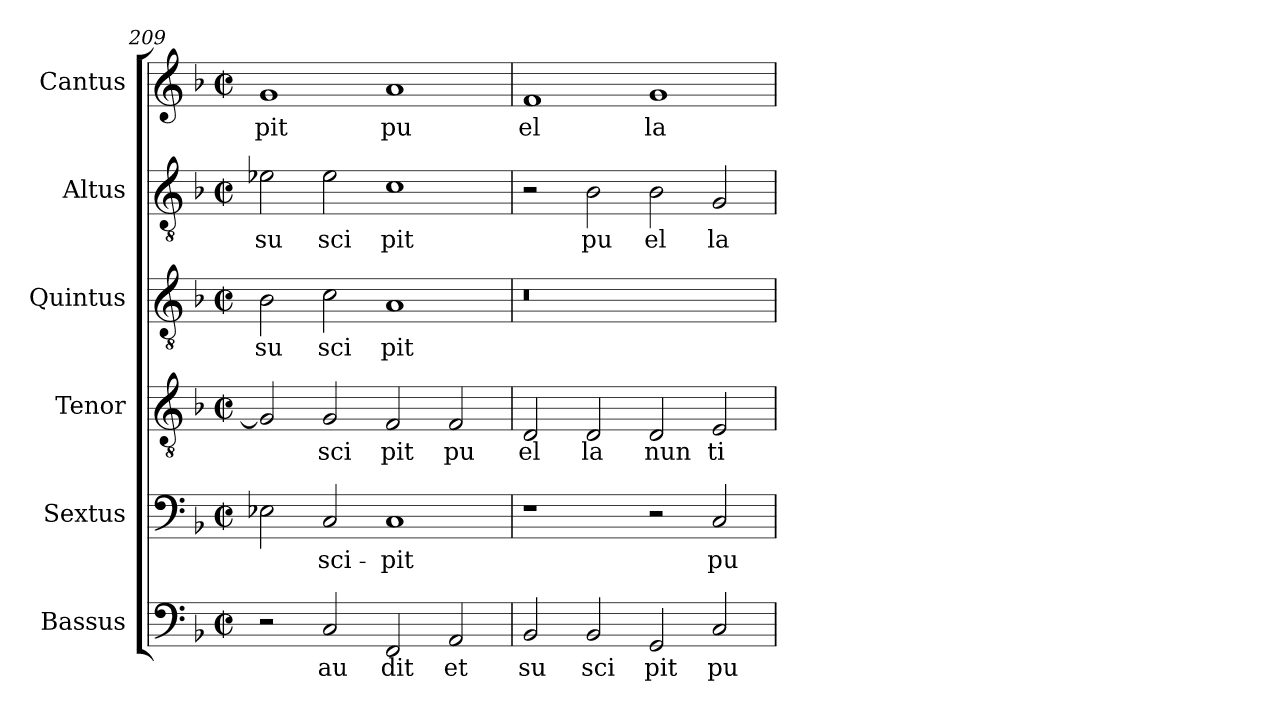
**kern	**text	**kern	**text	**kern	**text	**kern	**text	**kern	**text	**kern	**text
*part6	*part6	*part5	*part5	*part4	*part4	*part3	*part3	*part2	*part2	*part1	*part1
*staff6	*staff6	*staff5	*staff5	*staff4	*staff4	*staff3	*staff3	*staff2	*staff2	*staff1	*staff1
*I"Bassus	*	*I"Sextus	*	*I"Tenor	*	*I"Quintus	*	*I"Altus	*	*I"Cantus	*
*clefF4	*	*clefF4	*	*clefGv2	*	*clefGv2	*	*clefGv2	*	*clefG2	*
*k[b-]	*	*k[b-]	*	*k[b-]	*	*k[b-]	*	*k[b-]	*	*k[b-]	*
*F:	*	*F:	*	*F:	*	*F:	*	*F:	*	*F:	*
*M2/2	*	*M2/2	*	*M2/2	*	*M2/2	*	*M2/2	*	*M2/2	*
*met(c|)	*	*met(c|)	*	*met(c|)	*	*met(c|)	*	*met(c|)	*	*met(c|)	*
=209	=209	=209	=209	=209	=209	=209	=209	=209	=209	=209	=209
!	!	!	!	!	!	!	!LO:LY:b:cj	!	!LO:LY:b:cj	!	!LO:LY:b:cj
2r	.	2E-X\	.	2G/]	.	2B-\	su	2e-X\	su	1g	pit
!	!LO:LY:b:cj	!	!LO:LY:b:cj	!	!LO:LY:b:cj	!	!LO:LY:b:cj	!	!LO:LY:b:cj	!	!
2C/	au	2C/	-sci-	2G/	sci	2c\	sci	2e-\	sci	.	.
!	!LO:LY:b:cj	!	!LO:LY:b:cj	!	!LO:LY:b:cj	!	!LO:LY:b:cj	!	!LO:LY:b:cj	!	!LO:LY:b:cj
2FF/	dit	1C	-pit	2F/	pit	1A	pit	1c	pit	1a	pu
!	!LO:LY:b:cj	!	!	!	!LO:LY:b:cj	!	!	!	!	!	!
2AA/	et	.	.	2F/	pu	.	.	.	.	.	.
=210	=210	=210	=210	=210	=210	=210	=210	=210	=210	=210	=210
!	!LO:LY:b:cj	!	!	!	!LO:LY:b:cj	!	!	!	!	!	!LO:LY:b:cj
2BB-/	su	1r	.	2D/	el	0r	.	2r	.	1f	el
!	!LO:LY:b:cj	!	!	!	!LO:LY:b:cj	!	!	!	!LO:LY:b:cj	!	!
2BB-/	sci	.	.	2D/	la	.	.	2B-\	pu	.	.
!	!LO:LY:b:cj	!	!	!	!LO:LY:b:cj	!	!	!	!LO:LY:b:cj	!	!LO:LY:b:cj
2GG/	pit	2r	.	2D/	nun	.	.	2B-\	el	1g	la
!	!LO:LY:b:cj	!	!LO:LY:b:cj	!	!LO:LY:b:cj	!	!	!	!LO:LY:b:cj	!	!
2C/	pu	2C/	pu-	2E/	ti	.	.	2G/	la	.	.
=	=	=	=	=	=	=	=	=	=	=	=
*-	*-	*-	*-	*-	*-	*-	*-	*-	*-	*-	*-
